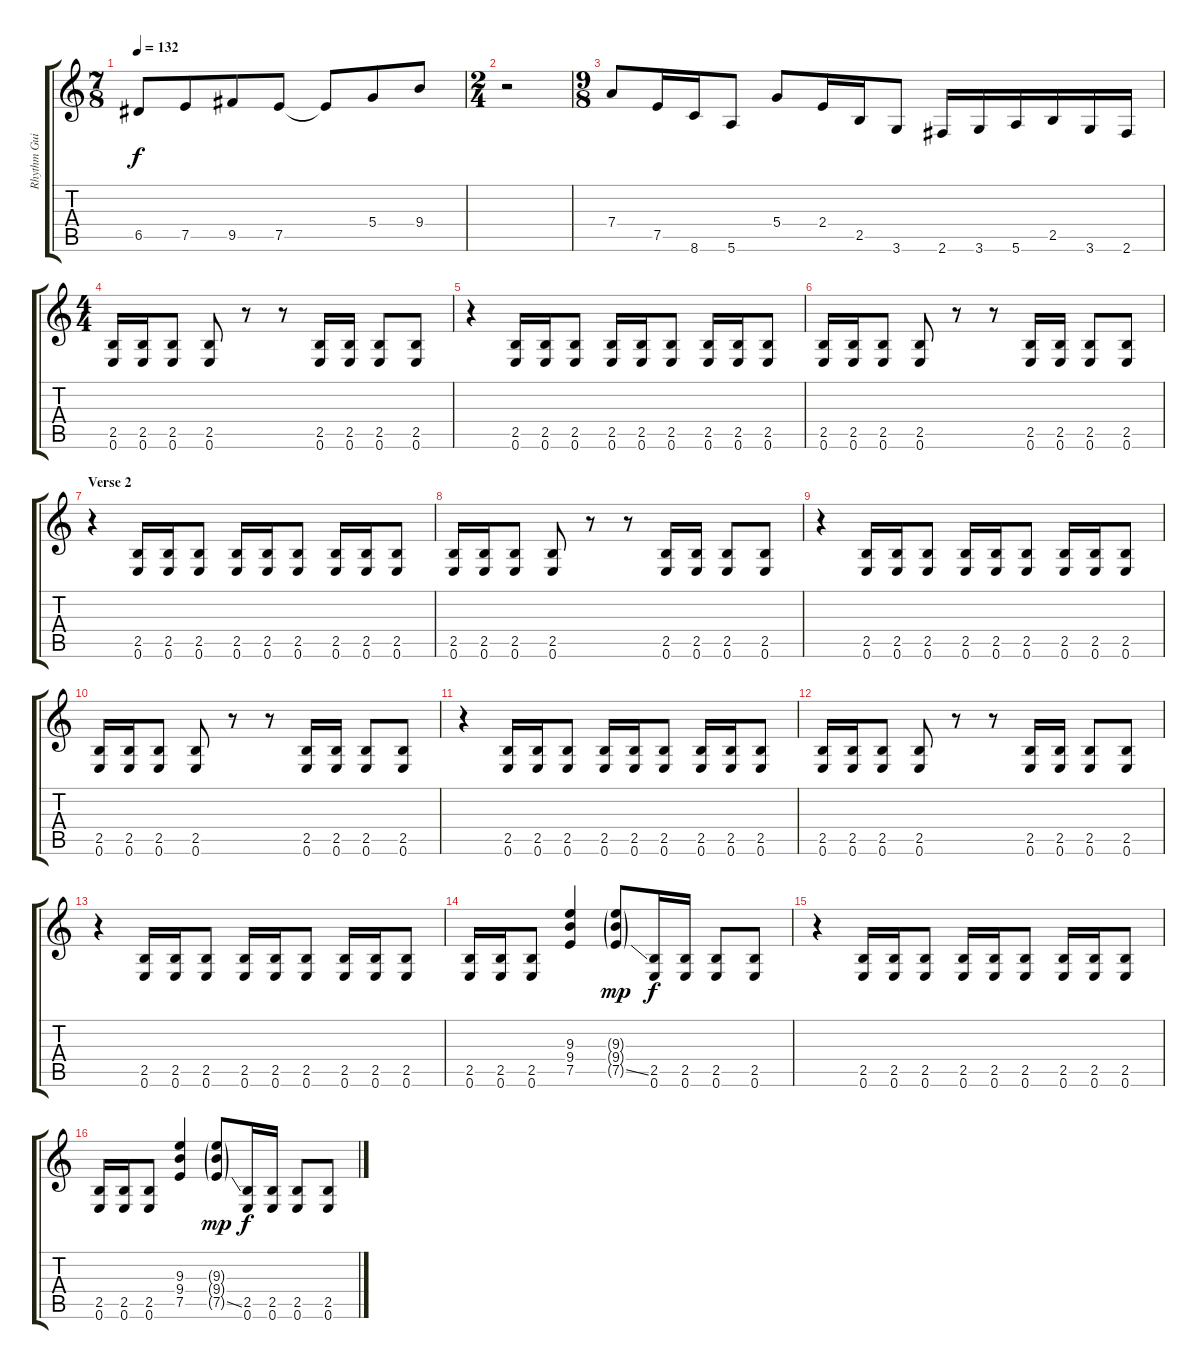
\track ("Rhythm Guitar" "Rhythm Gui") {instrument distortionguitar}
\staff {score tabs}
\tuning (E4 B3 G3 D3 A2 E2) {hide}
\ts (7 8)
\tempo 132
\clef g2
\ks c
6.5.8{dy f} 7.5.8 9.5.8 7.5.8 7.5{t}.8 5.4.8 9.4.8 |
\ts (2 4)
r.2 |
\ts (9 8)
7.4.8 7.5.16 8.6.16 5.6.8 5.4.8 2.4.16 2.5.16 3.6.8 2.6.16 3.6.16 5.6.16 2.5.16 3.6.16 2.6.16 |
\ts (4 4)
(2.5 0.6).16 (2.5 0.6).16 (2.5 0.6).8 (2.5 0.6).8 r.8 r.8 (2.5 0.6).16 (2.5 0.6).16 (2.5 0.6).8 (2.5 0.6).8 |
r.4 (2.5 0.6).16 (2.5 0.6).16 (2.5 0.6).8 (2.5 0.6).16 (2.5 0.6).16 (2.5 0.6).8 (2.5 0.6).16 (2.5 0.6).16 (2.5 0.6).8 |
(2.5 0.6).16 (2.5 0.6).16 (2.5 0.6).8 (2.5 0.6).8 r.8 r.8 (2.5 0.6).16 (2.5 0.6).16 (2.5 0.6).8 (2.5 0.6).8 |
\section ("" "Verse 2")
r.4 (2.5 0.6).16 (2.5 0.6).16 (2.5 0.6).8 (2.5 0.6).16 (2.5 0.6).16 (2.5 0.6).8 (2.5 0.6).16 (2.5 0.6).16 (2.5 0.6).8 |
(2.5 0.6).16 (2.5 0.6).16 (2.5 0.6).8 (2.5 0.6).8 r.8 r.8 (2.5 0.6).16 (2.5 0.6).16 (2.5 0.6).8 (2.5 0.6).8 |
r.4 (2.5 0.6).16 (2.5 0.6).16 (2.5 0.6).8 (2.5 0.6).16 (2.5 0.6).16 (2.5 0.6).8 (2.5 0.6).16 (2.5 0.6).16 (2.5 0.6).8 |
(2.5 0.6).16 (2.5 0.6).16 (2.5 0.6).8 (2.5 0.6).8 r.8 r.8 (2.5 0.6).16 (2.5 0.6).16 (2.5 0.6).8 (2.5 0.6).8 |
r.4 (2.5 0.6).16 (2.5 0.6).16 (2.5 0.6).8 (2.5 0.6).16 (2.5 0.6).16 (2.5 0.6).8 (2.5 0.6).16 (2.5 0.6).16 (2.5 0.6).8 |
(2.5 0.6).16 (2.5 0.6).16 (2.5 0.6).8 (2.5 0.6).8 r.8 r.8 (2.5 0.6).16 (2.5 0.6).16 (2.5 0.6).8 (2.5 0.6).8 |
r.4 (2.5 0.6).16 (2.5 0.6).16 (2.5 0.6).8 (2.5 0.6).16 (2.5 0.6).16 (2.5 0.6).8 (2.5 0.6).16 (2.5 0.6).16 (2.5 0.6).8 |
(2.5 0.6).16 (2.5 0.6).16 (2.5 0.6).8 (9.3 9.4 7.5).4 (9.3{g} 9.4{g} 7.5{ss g}).8{dy mp} (2.5 0.6).16{dy f} (2.5 0.6).16 (2.5 0.6).8 (2.5 0.6).8 |
r.4 (2.5 0.6).16 (2.5 0.6).16 (2.5 0.6).8 (2.5 0.6).16 (2.5 0.6).16 (2.5 0.6).8 (2.5 0.6).16 (2.5 0.6).16 (2.5 0.6).8 |
(2.5 0.6).16 (2.5 0.6).16 (2.5 0.6).8 (9.3 9.4 7.5).4 (9.3{g} 9.4{g} 7.5{ss g}).8{dy mp} (2.5 0.6).16{dy f} (2.5 0.6).16 (2.5 0.6).8 (2.5 0.6).8
